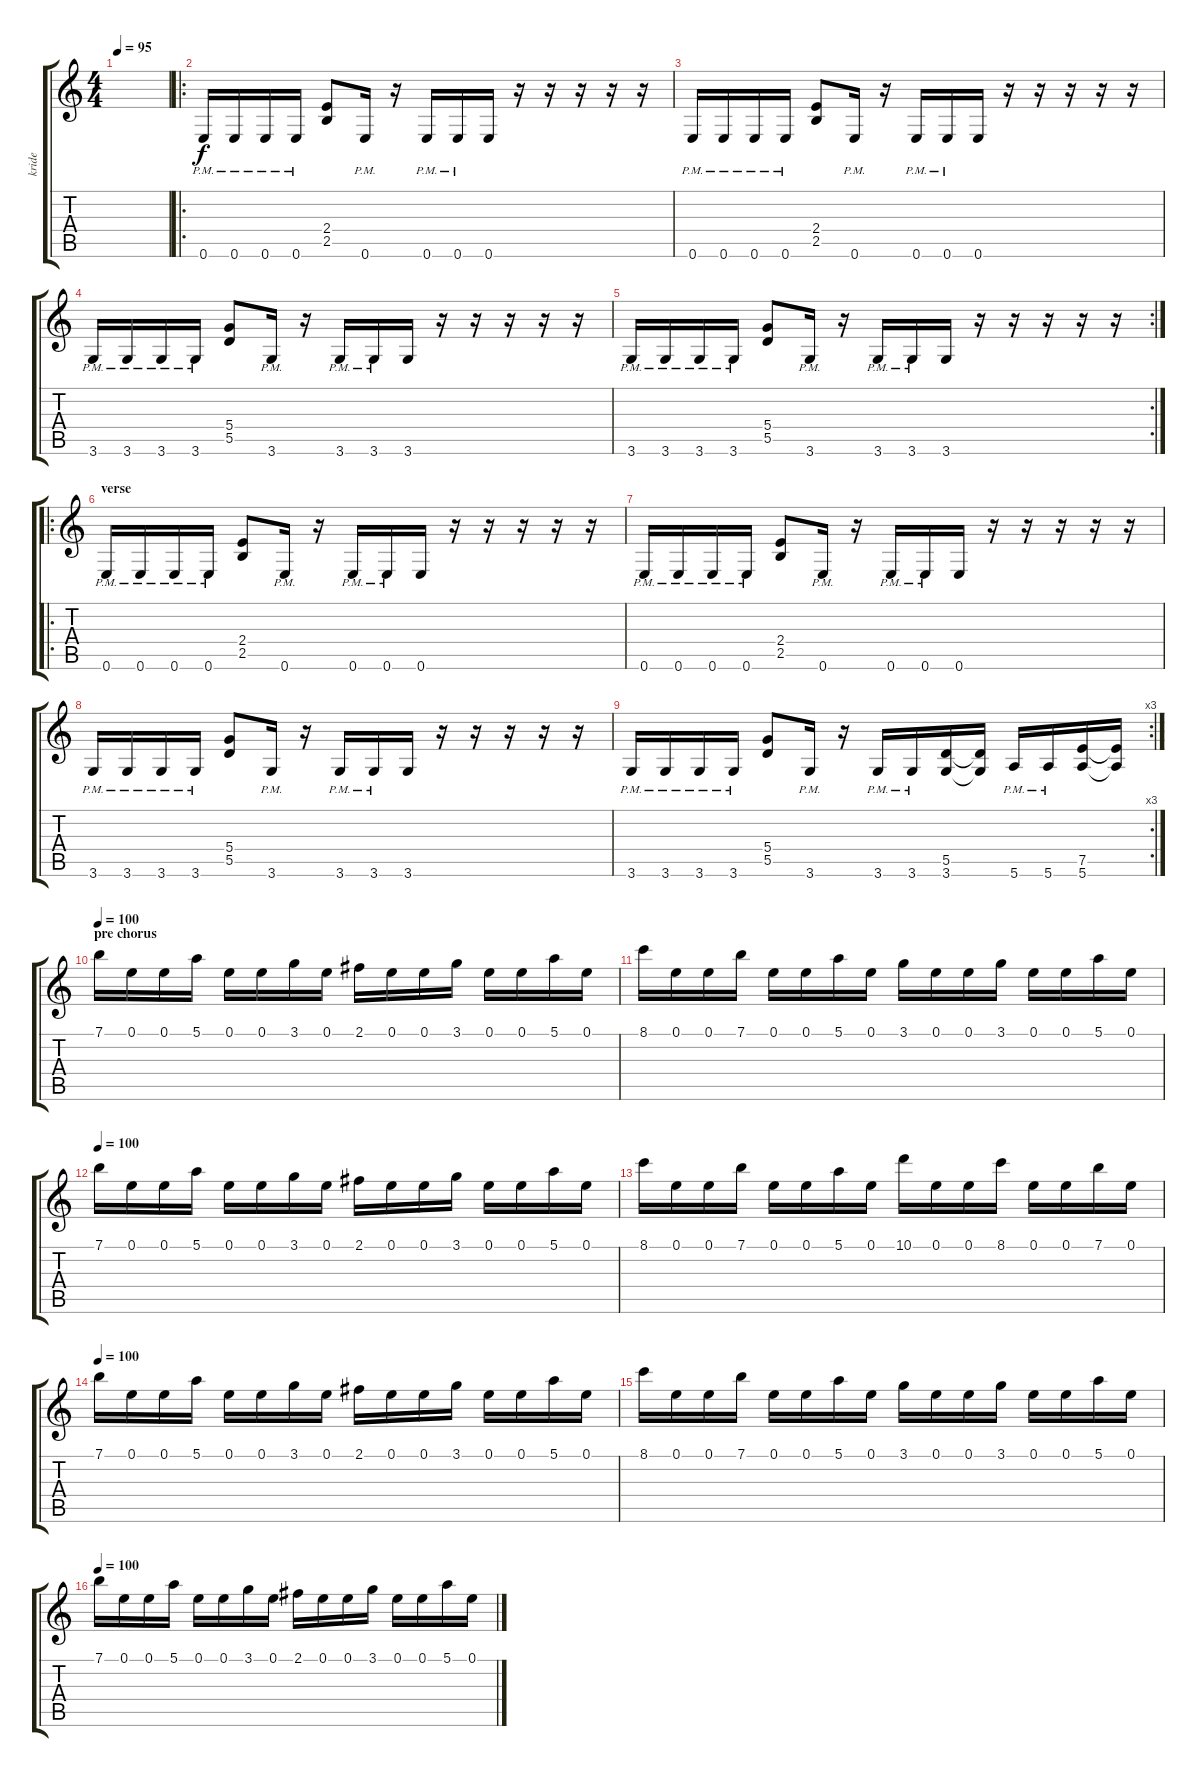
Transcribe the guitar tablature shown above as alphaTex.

\track ("kride" "kride") {instrument distortionguitar}
\staff {score tabs}
\tuning (E4 B3 G3 D3 A2 E2) {hide}
\ts (4 4)
\tempo 95
\clef g2
\ks c
|
\ro
0.6{pm}.16 0.6{pm}.16 0.6{pm}.16 0.6{pm}.16 (2.4 2.5).8 0.6{pm}.16 r.16 0.6{pm}.16 0.6{pm}.16 0.6.16 r.16 r.16 r.16 r.16 r.16 |
0.6{pm}.16 0.6{pm}.16 0.6{pm}.16 0.6{pm}.16 (2.4 2.5).8 0.6{pm}.16 r.16 0.6{pm}.16 0.6{pm}.16 0.6.16 r.16 r.16 r.16 r.16 r.16 |
3.6{pm}.16 3.6{pm}.16 3.6{pm}.16 3.6{pm}.16 (5.4 5.5).8 3.6{pm}.16 r.16 3.6{pm}.16 3.6{pm}.16 3.6.16 r.16 r.16 r.16 r.16 r.16 |
\rc 2
3.6{pm}.16 3.6{pm}.16 3.6{pm}.16 3.6{pm}.16 (5.4 5.5).8 3.6{pm}.16 r.16 3.6{pm}.16 3.6{pm}.16 3.6.16 r.16 r.16 r.16 r.16 r.16 |
\ro
\section ("" "verse")
0.6{pm}.16 0.6{pm}.16 0.6{pm}.16 0.6{pm}.16 (2.4 2.5).8 0.6{pm}.16 r.16 0.6{pm}.16 0.6{pm}.16 0.6.16 r.16 r.16 r.16 r.16 r.16 |
0.6{pm}.16 0.6{pm}.16 0.6{pm}.16 0.6{pm}.16 (2.4 2.5).8 0.6{pm}.16 r.16 0.6{pm}.16 0.6{pm}.16 0.6.16 r.16 r.16 r.16 r.16 r.16 |
3.6{pm}.16 3.6{pm}.16 3.6{pm}.16 3.6{pm}.16 (5.4 5.5).8 3.6{pm}.16 r.16 3.6{pm}.16 3.6{pm}.16 3.6.16 r.16 r.16 r.16 r.16 r.16 |
\rc 3
3.6{pm}.16 3.6{pm}.16 3.6{pm}.16 3.6{pm}.16 (5.4 5.5).8 3.6{pm}.16 r.16 3.6{pm}.16 3.6{pm}.16 (5.5 3.6).16 (5.5{t} 3.6{t}).16 5.6{pm}.16 5.6{pm}.16 (7.5 5.6).16 (7.5{t} 5.6{t}).16 |
\section ("" "pre chorus")
\tempo 100
7.1.16 0.1.16 0.1.16 5.1.16 0.1.16 0.1.16 3.1.16 0.1.16 2.1.16 0.1.16 0.1.16 3.1.16 0.1.16 0.1.16 5.1.16 0.1.16 |
8.1.16 0.1.16 0.1.16 7.1.16 0.1.16 0.1.16 5.1.16 0.1.16 3.1.16 0.1.16 0.1.16 3.1.16 0.1.16 0.1.16 5.1.16 0.1.16 |
\tempo 100
7.1.16 0.1.16 0.1.16 5.1.16 0.1.16 0.1.16 3.1.16 0.1.16 2.1.16 0.1.16 0.1.16 3.1.16 0.1.16 0.1.16 5.1.16 0.1.16 |
8.1.16 0.1.16 0.1.16 7.1.16 0.1.16 0.1.16 5.1.16 0.1.16 10.1.16 0.1.16 0.1.16 8.1.16 0.1.16 0.1.16 7.1.16 0.1.16 |
\tempo 100
7.1.16 0.1.16 0.1.16 5.1.16 0.1.16 0.1.16 3.1.16 0.1.16 2.1.16 0.1.16 0.1.16 3.1.16 0.1.16 0.1.16 5.1.16 0.1.16 |
8.1.16 0.1.16 0.1.16 7.1.16 0.1.16 0.1.16 5.1.16 0.1.16 3.1.16 0.1.16 0.1.16 3.1.16 0.1.16 0.1.16 5.1.16 0.1.16 |
\tempo 100
7.1.16 0.1.16 0.1.16 5.1.16 0.1.16 0.1.16 3.1.16 0.1.16 2.1.16 0.1.16 0.1.16 3.1.16 0.1.16 0.1.16 5.1.16 0.1.16
